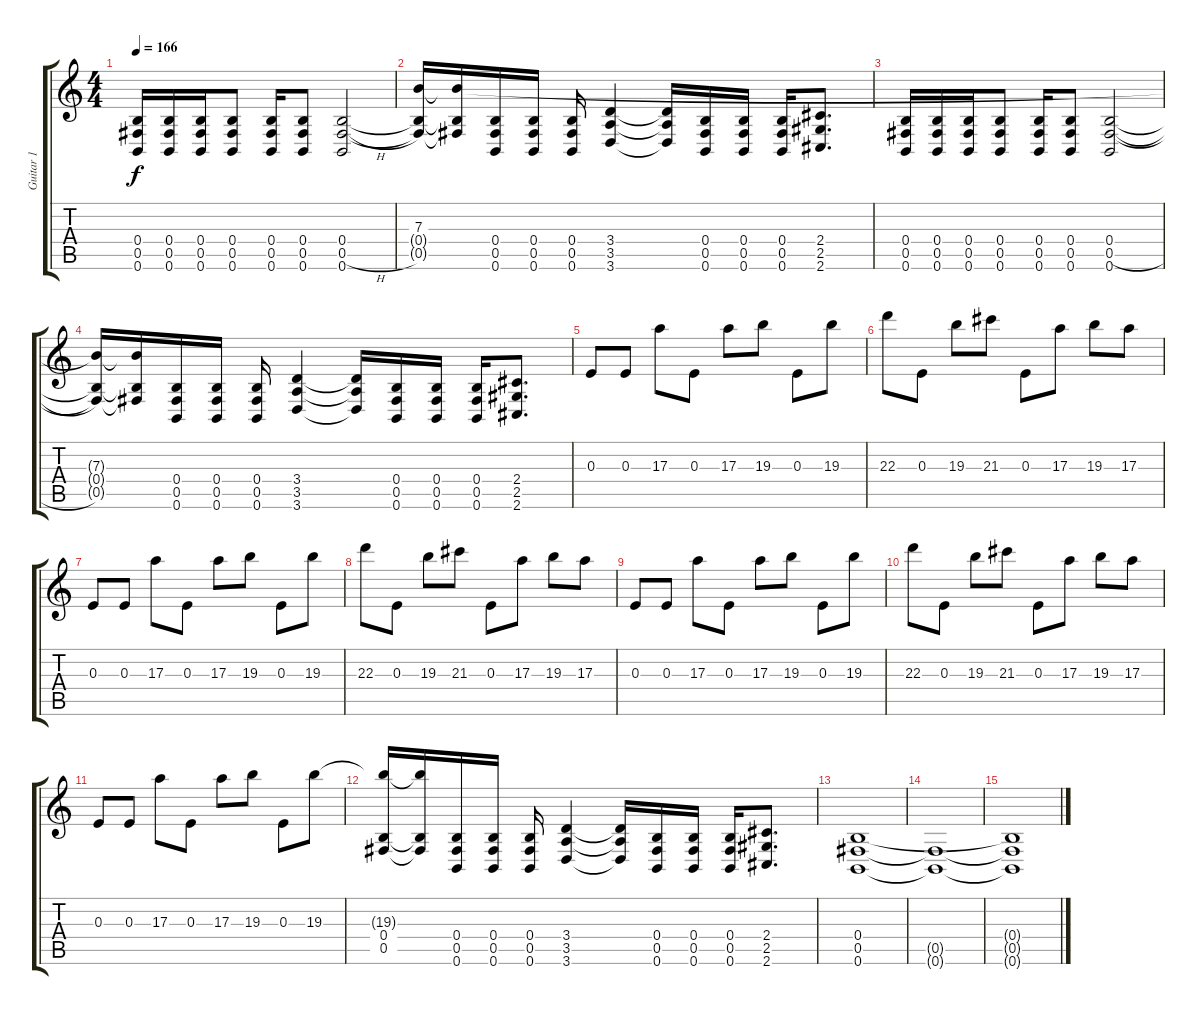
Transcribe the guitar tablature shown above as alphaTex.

\track ("Guitar 1" "Guitar 1") {instrument electricguitarmuted}
\staff {score tabs}
\tuning (Db4 Ab3 E3 B2 Gb2 B1) {hide}
\ts (4 4)
\tempo 166
\clef g2
\ks c
(0.4 0.5 0.6).16{dy f} (0.4 0.5 0.6).16 (0.4 0.5 0.6).16 (0.4 0.5 0.6).8 (0.4 0.5 0.6).16 (0.4 0.5 0.6).8 (0.4 0.5{h} 0.6).2 |
(7.3{t} 0.4{t} 0.5{t}).16 (7.3{t} 0.4{t} 0.5{t}).16 (0.4 0.5 0.6).16 (0.4 0.5 0.6).16 (0.4 0.5 0.6).16 (3.4 3.5 3.6).4 (3.4{t} 3.5{t} 3.6{t}).16 (0.4 0.5 0.6).16 (0.4 0.5 0.6).16 (0.4 0.5 0.6).16 (2.4 2.5 2.6).8{d} |
(0.4 0.5 0.6).16 (0.4 0.5 0.6).16 (0.4 0.5 0.6).16 (0.4 0.5 0.6).8 (0.4 0.5 0.6).16 (0.4 0.5 0.6).8 (0.4 0.5{h} 0.6).2 |
(7.3{t} 0.4{t} 0.5{t}).16 (7.3{t} 0.4{t} 0.5{t}).16 (0.4 0.5 0.6).16 (0.4 0.5 0.6).16 (0.4 0.5 0.6).16 (3.4 3.5 3.6).4 (3.4{t} 3.5{t} 3.6{t}).16 (0.4 0.5 0.6).16 (0.4 0.5 0.6).16 (0.4 0.5 0.6).16 (2.4 2.5 2.6).8{d} |
0.3.8 0.3.8 17.3.8 0.3.8 17.3.8 19.3.8 0.3.8 19.3.8 |
22.3.8 0.3.8 19.3.8 21.3.8 0.3.8 17.3.8 19.3.8 17.3.8 |
0.3.8 0.3.8 17.3.8 0.3.8 17.3.8 19.3.8 0.3.8 19.3.8 |
22.3.8 0.3.8 19.3.8 21.3.8 0.3.8 17.3.8 19.3.8 17.3.8 |
0.3.8 0.3.8 17.3.8 0.3.8 17.3.8 19.3.8 0.3.8 19.3.8 |
22.3.8 0.3.8 19.3.8 21.3.8 0.3.8 17.3.8 19.3.8 17.3.8 |
0.3.8 0.3.8 17.3.8 0.3.8 17.3.8 19.3.8 0.3.8 19.3.8 |
(19.3{t} 0.4 0.5).16 (19.3{t} 0.4{t} 0.5{t}).16 (0.4 0.5 0.6).16 (0.4 0.5 0.6).16 (0.4 0.5 0.6).16 (3.4 3.5 3.6).4 (3.4{t} 3.5{t} 3.6{t}).16 (0.4 0.5 0.6).16 (0.4 0.5 0.6).16 (0.4 0.5 0.6).16 (2.4 2.5 2.6).8{d} |
(0.4 0.5 0.6).1 |
(0.5{t} 0.6{t}).1 |
(0.4{t} 0.5{t} 0.6{t}).1
